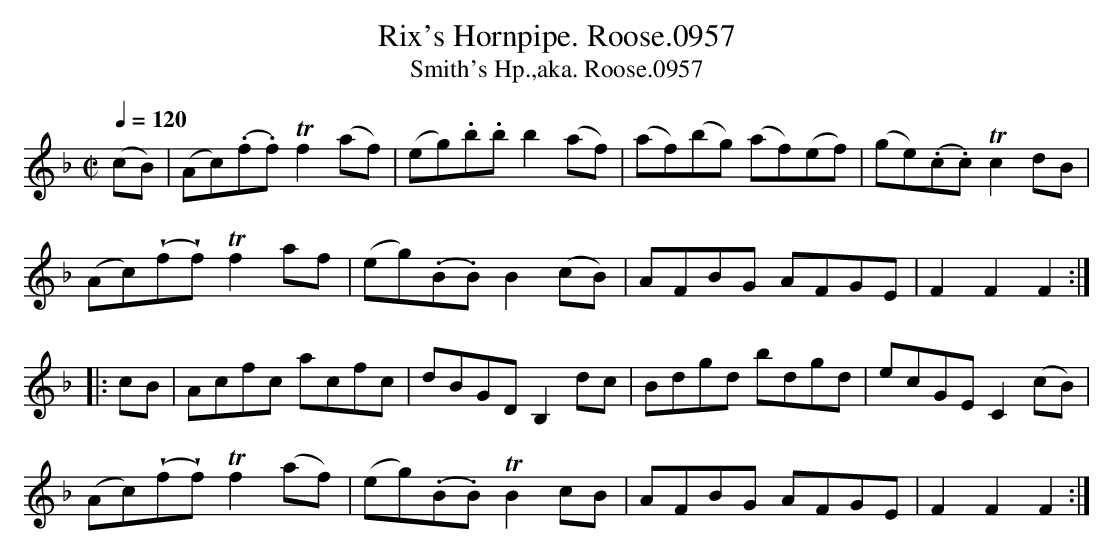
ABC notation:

X:1
T:Rix's Hornpipe. Roose.0957
T:Smith's Hp.,aka. Roose.0957
M:C|
L:1/8
Q:1/4=120
U:w=!wedge!
K:F
(cB) | (Ac)(.f.f) Tf2(af) | (eg).b.b b2(af) | (af)(bg) (af)(ef) | (ge)(.c.c) Tc2dB |
(Ac)(wfwf) Tf2af | (eg)(.B.B) B2(cB) | AFBG AFGE | F2F2 F2 :|
|: cB | Acfc acfc | dBGD B,2dc | Bdgd bdgd | ecGE C2(cB) |
(Ac)(wfwf) Tf2(af) | (eg)(.B.B) TB2cB | AFBG AFGE | F2F2 F2 :|
